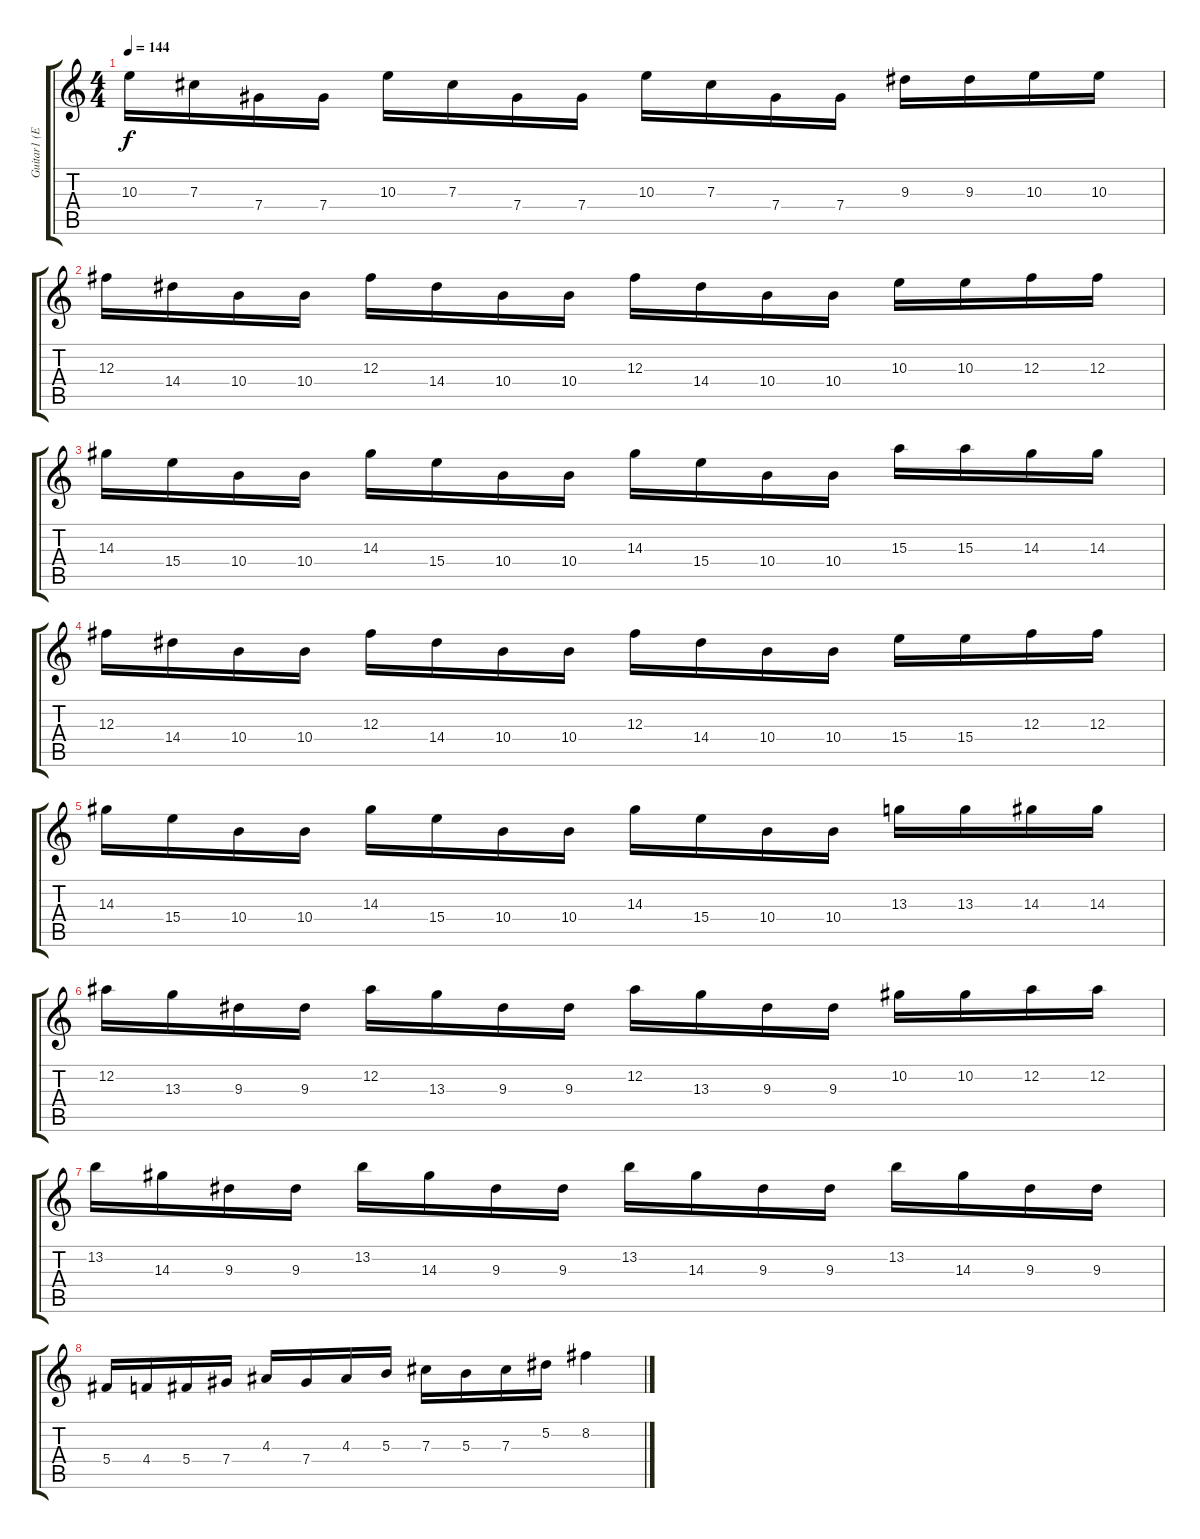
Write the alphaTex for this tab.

\track ("Guitar1 (Eb-tuning)" "Guitar1 (E") {instrument distortionguitar}
\staff {score tabs}
\tuning (Eb4 Bb3 Gb3 Db3 Ab2 Eb2) {hide}
\ts (4 4)
\tempo 144
\clef g2
\ks c
10.3.16{dy f} 7.3.16 7.4.16 7.4.16 10.3.16 7.3.16 7.4.16 7.4.16 10.3.16 7.3.16 7.4.16 7.4.16 9.3.16 9.3.16 10.3.16 10.3.16 |
12.3.16 14.4.16 10.4.16 10.4.16 12.3.16 14.4.16 10.4.16 10.4.16 12.3.16 14.4.16 10.4.16 10.4.16 10.3.16 10.3.16 12.3.16 12.3.16 |
14.3.16 15.4.16 10.4.16 10.4.16 14.3.16 15.4.16 10.4.16 10.4.16 14.3.16 15.4.16 10.4.16 10.4.16 15.3.16 15.3.16 14.3.16 14.3.16 |
12.3.16 14.4.16 10.4.16 10.4.16 12.3.16 14.4.16 10.4.16 10.4.16 12.3.16 14.4.16 10.4.16 10.4.16 15.4.16 15.4.16 12.3.16 12.3.16 |
14.3.16 15.4.16 10.4.16 10.4.16 14.3.16 15.4.16 10.4.16 10.4.16 14.3.16 15.4.16 10.4.16 10.4.16 13.3.16 13.3.16 14.3.16 14.3.16 |
12.2.16 13.3.16 9.3.16 9.3.16 12.2.16 13.3.16 9.3.16 9.3.16 12.2.16 13.3.16 9.3.16 9.3.16 10.2.16 10.2.16 12.2.16 12.2.16 |
13.2.16 14.3.16 9.3.16 9.3.16 13.2.16 14.3.16 9.3.16 9.3.16 13.2.16 14.3.16 9.3.16 9.3.16 13.2.16 14.3.16 9.3.16 9.3.16 |
5.4.16 4.4.16 5.4.16 7.4.16 4.3.16 7.4.16 4.3.16 5.3.16 7.3.16 5.3.16 7.3.16 5.2.16 8.2.4
